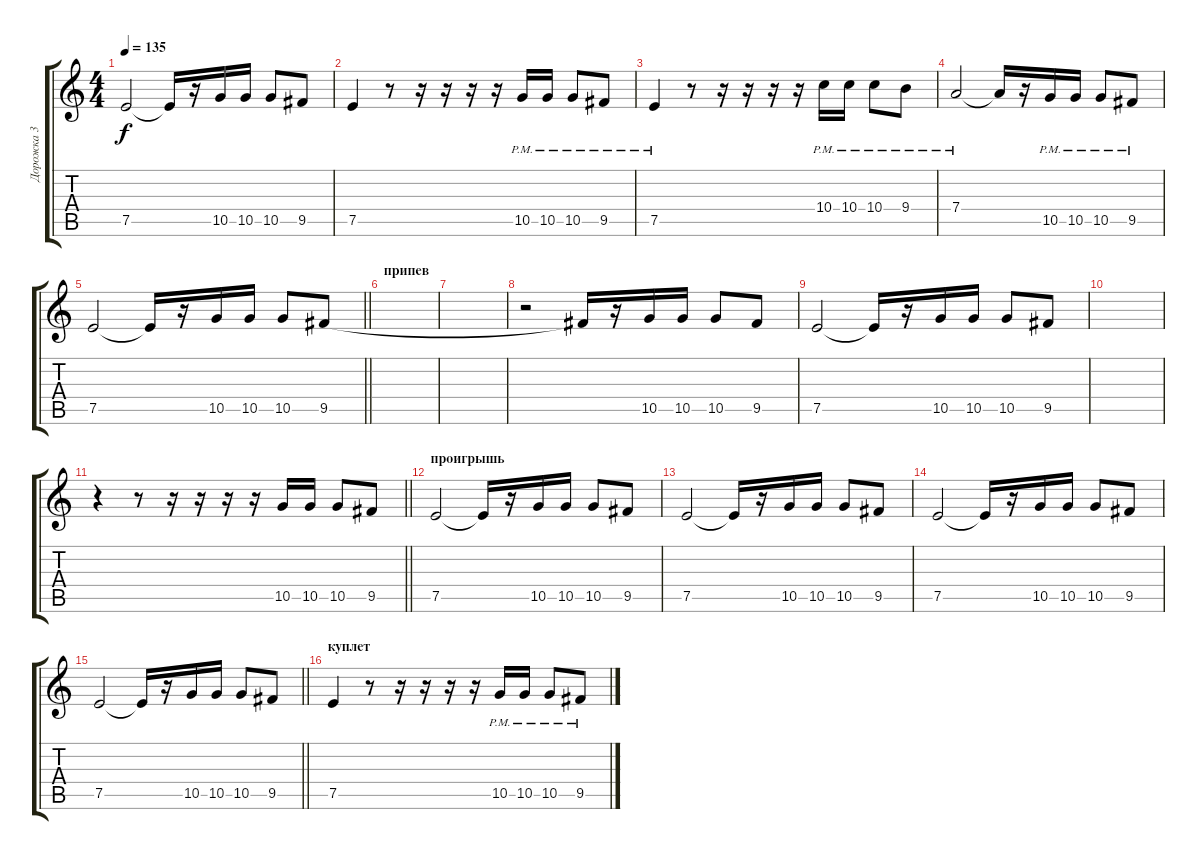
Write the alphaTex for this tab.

\track ("Дорожка 3" "Дорожка 3") {instrument electricguitarclean}
\staff {score tabs}
\tuning (E4 B3 G3 D3 A2 E2) {hide}
\ts (4 4)
\tempo 135
\clef g2
\ks c
7.5.2{dy f} 7.5{t}.16 r.16 10.5.16 10.5.16 10.5.8 9.5.8 |
7.5.4 r.8 r.16 r.16 r.16 r.16 10.5{pm}.16 10.5{pm}.16 10.5{pm}.8 9.5{pm}.8 |
7.5{pm}.4 r.8 r.16 r.16 r.16 r.16 10.4{pm}.16 10.4{pm}.16 10.4{pm}.8 9.4{pm}.8 |
7.4{pm}.2 7.4{t}.16 r.16 10.5{pm}.16 10.5{pm}.16 10.5{pm}.8 9.5{pm}.8 |
\barLineRight lightlight
7.5.2 7.5{t}.16 r.16 10.5.16 10.5.16 10.5.8 9.5.8 |
\section ("" "припев")
|
|
r.2 9.5{t}.16 r.16 10.5.16 10.5.16 10.5.8 9.5.8 |
7.5.2 7.5{t}.16 r.16 10.5.16 10.5.16 10.5.8 9.5.8 |
|
\barLineRight lightlight
r.4 r.8 r.16 r.16 r.16 r.16 10.5.16{volume 16} 10.5.16 10.5.8 9.5.8 |
\section ("" "проигрышь")
7.5.2 7.5{t}.16 r.16 10.5.16 10.5.16 10.5.8 9.5.8 |
7.5.2 7.5{t}.16 r.16 10.5.16 10.5.16 10.5.8 9.5.8 |
7.5.2 7.5{t}.16 r.16 10.5.16 10.5.16 10.5.8 9.5.8 |
\barLineRight lightlight
7.5.2 7.5{t}.16 r.16 10.5.16 10.5.16 10.5.8 9.5.8 |
\section ("" "куплет")
7.5.4{volume 11} r.8 r.16 r.16 r.16 r.16 10.5{pm}.16 10.5{pm}.16 10.5{pm}.8 9.5{pm}.8
